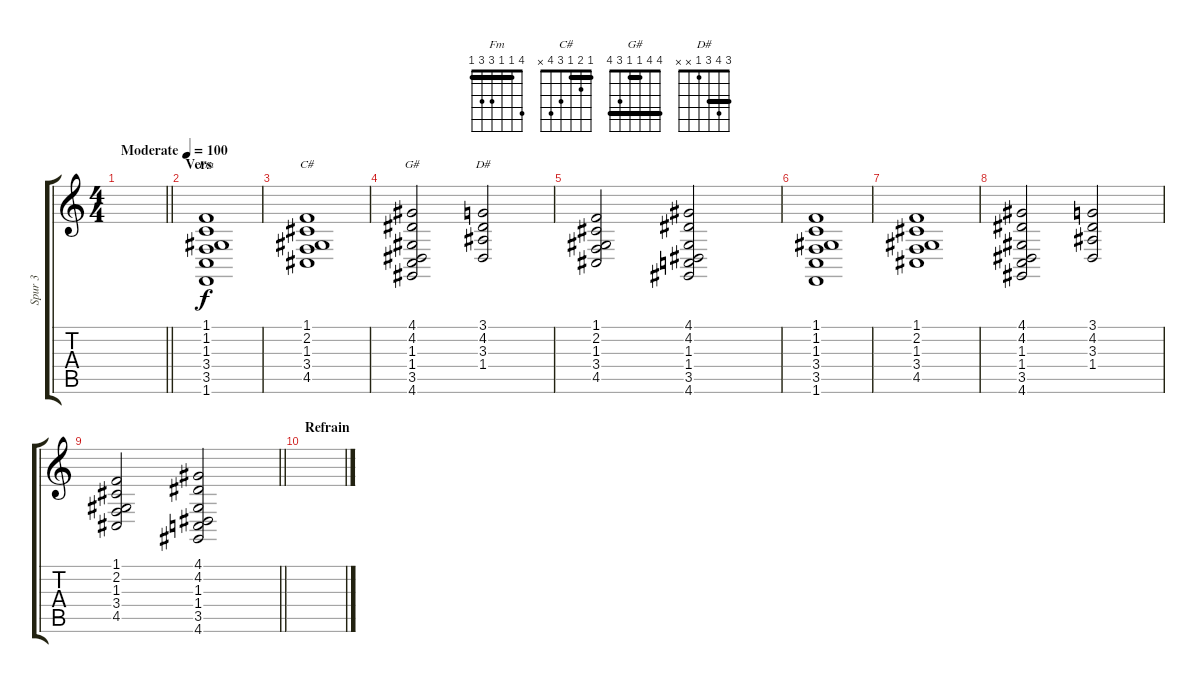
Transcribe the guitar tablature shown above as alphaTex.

\track ("Spur 3" "Spur 3") {instrument synthstrings1}
\staff {score tabs}
\tuning (E4 B3 G3 D3 A2 E2) {hide}
\chord ("Fm" 4 1 1 3 3 1) {barre 1}
\chord ("C#" 1 2 1 3 4 x) {barre 1}
\chord ("G#" 4 4 1 1 3 4) {barre (1 4)}
\chord ("D#" 3 4 3 1 x x) {barre 3}
\ts (4 4)
\tempo (100 "Moderate")
\clef g2
\barLineRight lightlight
\ks c
|
\section ("" "Vers")
(1.1 1.2 1.3 3.4 3.5 1.6).1{ch "Fm"} |
(1.1 2.2 1.3 3.4 4.5).1{ch "C#"} |
(4.1 4.2 1.3 1.4 3.5 4.6).2{ch "G#"} (3.1 4.2 3.3 1.4).2{ch "D#"} |
(1.1 2.2 1.3 3.4 4.5).2 (4.1 4.2 1.3 1.4 3.5 4.6).2 |
(1.1 1.2 1.3 3.4 3.5 1.6).1 |
(1.1 2.2 1.3 3.4 4.5).1 |
(4.1 4.2 1.3 1.4 3.5 4.6).2 (3.1 4.2 3.3 1.4).2 |
\barLineRight lightlight
(1.1 2.2 1.3 3.4 4.5).2 (4.1 4.2 1.3 1.4 3.5 4.6).2 |
\section ("" "Refrain")
